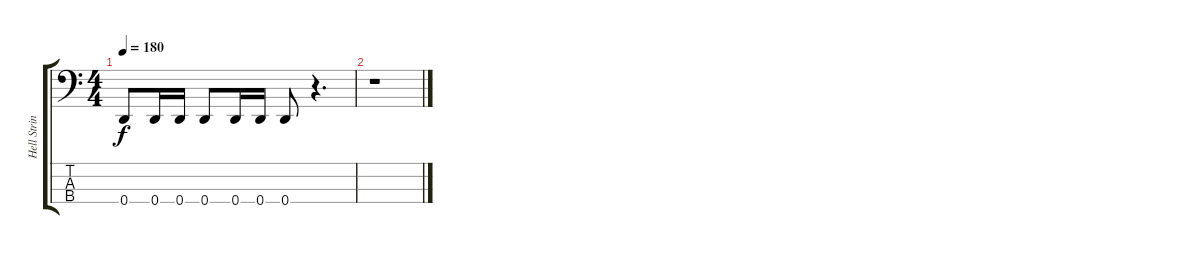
\track ("Hell Strings" "Hell Strin") {instrument electricbasspick}
\staff {score tabs}
\tuning (F2 C2 G1 D1) {hide}
\ts (4 4)
\tempo 180
\clef f4
\ks c
0.4.8{dy f} 0.4.16 0.4.16 0.4.8 0.4.16 0.4.16 0.4.8 r.4{d} |
r.1
